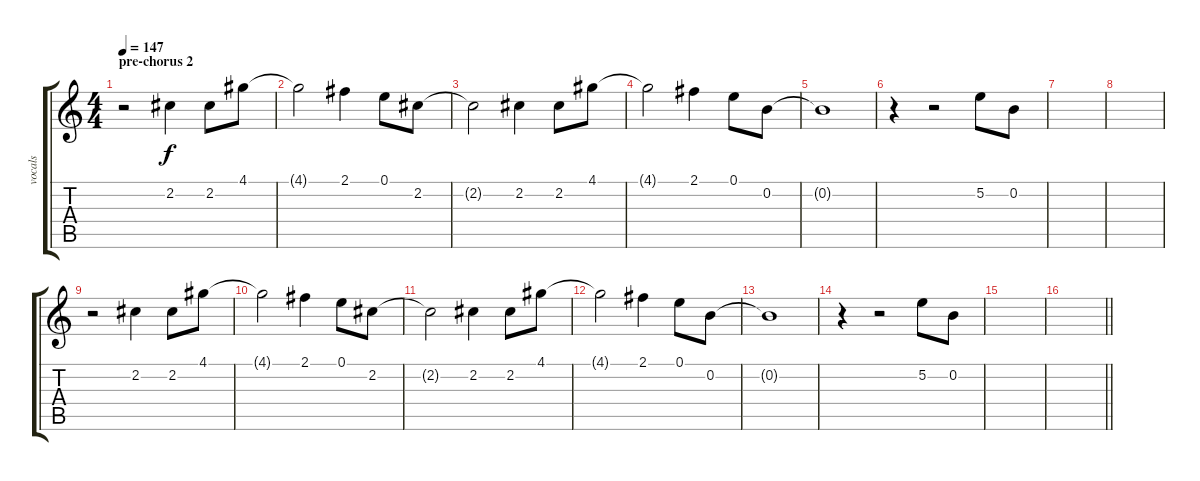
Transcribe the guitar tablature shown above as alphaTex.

\track ("vocals" "vocals") {instrument overdrivenguitar}
\staff {score tabs}
\tuning (E4 B3 G3 D3 A2 E2) {hide}
\ts (4 4)
\section ("" "pre-chorus 2")
\tempo 147
\clef g2
\ks c
r.2{dy f} 2.2.4 2.2.8 4.1.8 |
4.1{t}.2 2.1.4 0.1.8 2.2.8 |
2.2{t}.2 2.2.4 2.2.8 4.1.8 |
4.1{t}.2 2.1.4 0.1.8 0.2.8 |
0.2{t}.1 |
r.4 r.2 5.2.8 0.2.8 |
|
|
r.2 2.2.4 2.2.8 4.1.8 |
4.1{t}.2 2.1.4 0.1.8 2.2.8 |
2.2{t}.2 2.2.4 2.2.8 4.1.8 |
4.1{t}.2 2.1.4 0.1.8 0.2.8 |
0.2{t}.1 |
r.4 r.2 5.2.8 0.2.8 |
|
\barLineRight lightlight
